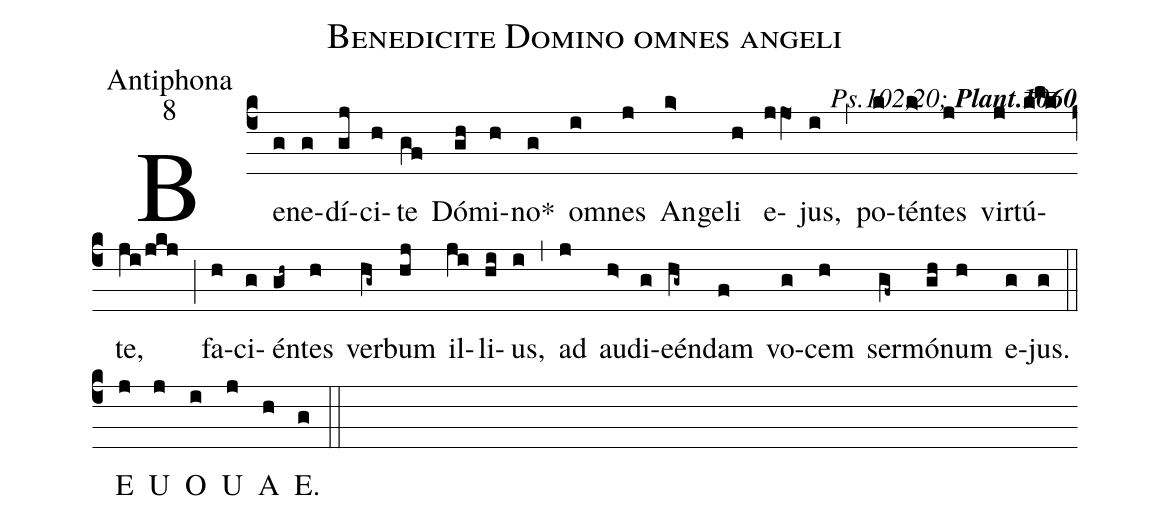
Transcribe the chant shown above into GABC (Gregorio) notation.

name:Benedicite Domino omnes angeli;
office-part:Antiphona;
mode:8;
commentary:{\itshape\mdseries Ps.102,20;\/} {\bfseries Plant.1060};
%%
(c4) Be(g)ne(g)dí(gj)ci(h)te(gf) Dó(gh)mi(h)no<sp>*</sp>(g) o(i)mnes(j) An(k>)ge()li(h) e(jjO1)jus,(i) (,)
po(k)tén(k>)tes(j) vir(j)tú(klk)te,(ji/jkj) (;)
fa(h)ci(g)én(gh~)tes(h) ver(hg~)bum(hj) il(ji)li(hi)us,(i) (,)
ad(j) au(h>)di(g)eén(hg~)dam(f) vo(g)cem(h) ser(gf~)mó(gh)num(h) e(g)jus.(g) (::)
<eu> E(j) U(j) O(i) U(j) A(h) E.(g) </eu> (::)
